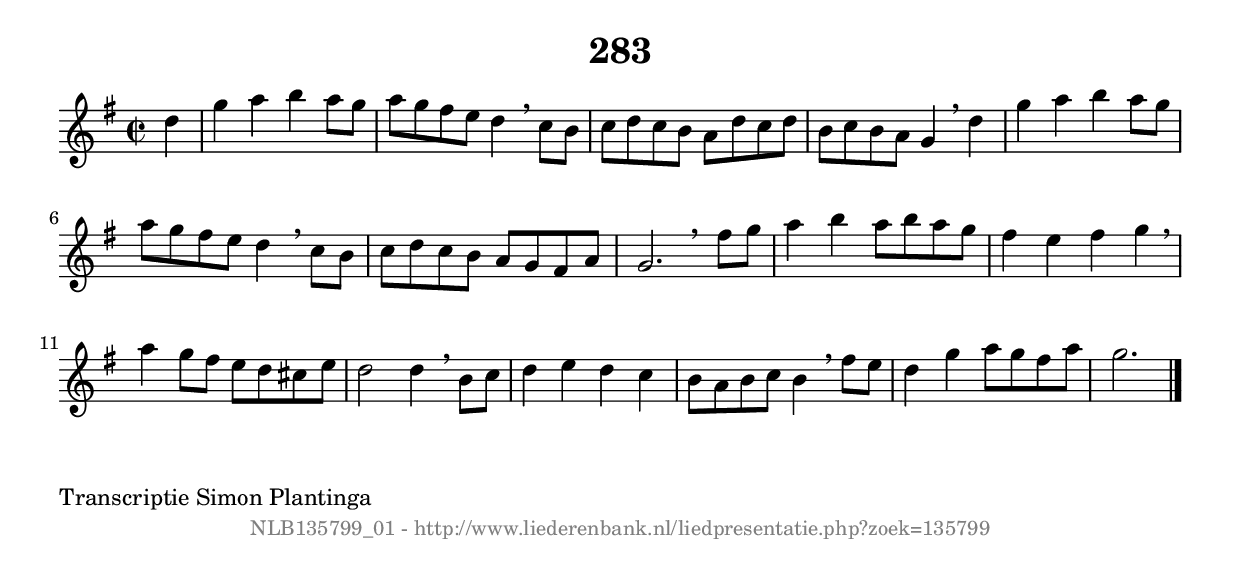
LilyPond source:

%
% produced by wce2krn 1.64 (7 June 2014)
%
\version"2.16"
#(append! paper-alist '(("long" . (cons (* 210 mm) (* 2000 mm)))))
#(set-default-paper-size "long")
sb = {\breathe}
mBreak = {\breathe }
bBreak = {\breathe }
x = {\once\override NoteHead #'style = #'cross }
gl=\glissando
itime={\override Staff.TimeSignature #'stencil = ##f }
ficta = {\once\set suggestAccidentals = ##t}
fine = {\once\override Score.RehearsalMark #'self-alignment-X = #1 \mark \markup {\italic{Fine}}}
dc = {\once\override Score.RehearsalMark #'self-alignment-X = #1 \mark \markup {\italic{D.C.}}}
dcf = {\once\override Score.RehearsalMark #'self-alignment-X = #1 \mark \markup {\italic{D.C. al Fine}}}
dcc = {\once\override Score.RehearsalMark #'self-alignment-X = #1 \mark \markup {\italic{D.C. al Coda}}}
ds = {\once\override Score.RehearsalMark #'self-alignment-X = #1 \mark \markup {\italic{D.S.}}}
dsf = {\once\override Score.RehearsalMark #'self-alignment-X = #1 \mark \markup {\italic{D.S. al Fine}}}
dsc = {\once\override Score.RehearsalMark #'self-alignment-X = #1 \mark \markup {\italic{D.S. al Coda}}}
pv = {\set Score.repeatCommands = #'((volta "1"))}
sv = {\set Score.repeatCommands = #'((volta "2"))}
tv = {\set Score.repeatCommands = #'((volta "3"))}
qv = {\set Score.repeatCommands = #'((volta "4"))}
xv = {\set Score.repeatCommands = #'((volta #f))}
\header{ tagline = ""
title = "283"
}
\score {{
\key g \major
\relative g'
{
\set melismaBusyProperties = #'()
\partial 32*8
\time 2/2
\tempo 4=120
\override Score.MetronomeMark #'transparent = ##t
\override Score.RehearsalMark #'break-visibility = #(vector #t #t #f)
d'4 | g4 a4 b4 a8 g8 | a8 g8 fis8 e8 d4 \sb c8 b8 | c8 d8 c8 b8 a8 d8 c8 d8 | b8 c8 b8 a8 g4 \mBreak
d'4 | g4 a4 b4 a8 g8 | a8 g8 fis8 e8 d4 \sb c8 b8 | c8 d8 c8 b8 a8 g8 fis8 a8 | g2. \bar ":|:" \bBreak
fis'8 g8 | a4 b4 a8 b8 a8 g8 | fis4 e4 fis4 g4 \sb | a4 g8 fis8 e8 d8 cis8 e8 | d2 d4 \mBreak
b8 c8 | d4 e4 d4 c4 | b8 a8 b8 c8 b4 \sb fis'8 e8 | d4 g4 a8 g8 fis8 a8 | g2. \bar "|."
 }}
 \midi { }
 \layout {
            indent = 0.0\cm
}
}
\markup { \wordwrap-string #" 
Transcriptie Simon Plantinga
"}
\markup { \vspace #0 } \markup { \with-color #grey \fill-line { \center-column { \smaller "NLB135799_01 - http://www.liederenbank.nl/liedpresentatie.php?zoek=135799" } } }
